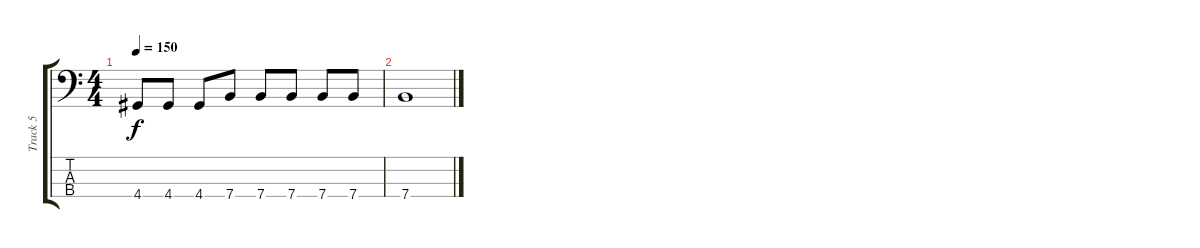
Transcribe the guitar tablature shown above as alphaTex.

\track ("Track 5" "Track 5") {instrument electricbasspick}
\staff {score tabs}
\tuning (G2 D2 A1 E1) {hide}
\ts (4 4)
\tempo 150
\clef f4
\ks c
4.4.8{dy f} 4.4.8 4.4.8 7.4.8 7.4.8 7.4.8 7.4.8 7.4.8 |
7.4.1
